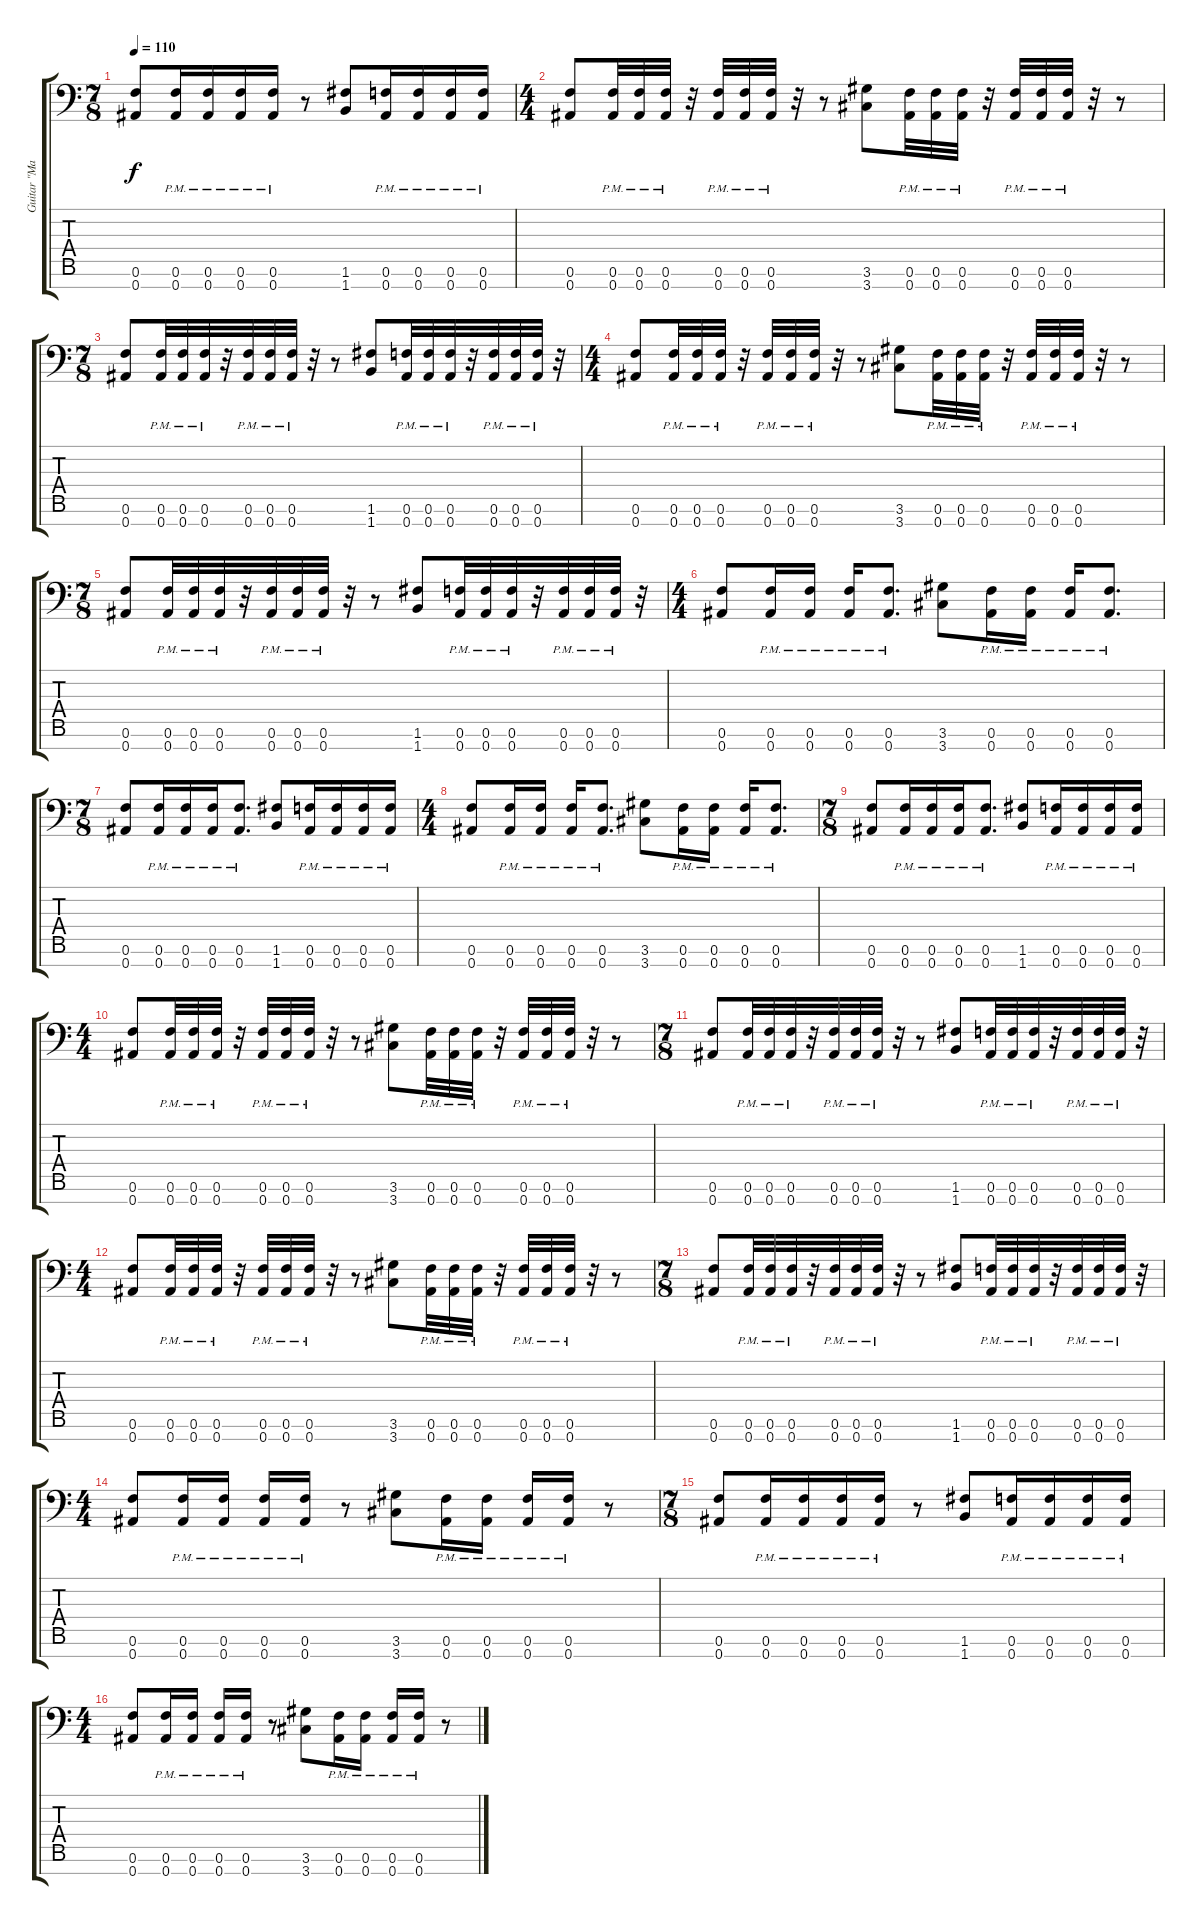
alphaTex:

\track ("Guitar \"Main\"" "Guitar \"Ma") {instrument overdrivenguitar}
\staff {score tabs}
\tuning (F4 C4 Ab3 Eb3 Bb2 F2 Bb1) {hide}
\ts (7 8)
\tempo 110
\clef f4
\ks c
(0.6 0.7).8{dy f} (0.6{pm} 0.7{pm}).16 (0.6{pm} 0.7{pm}).16 (0.6{pm} 0.7{pm}).16 (0.6{pm} 0.7{pm}).16 r.8 (1.6 1.7).8 (0.6{pm} 0.7{pm}).16 (0.6{pm} 0.7{pm}).16 (0.6{pm} 0.7{pm}).16 (0.6{pm} 0.7{pm}).16 |
\ts (4 4)
(0.6 0.7).8 (0.6{pm} 0.7{pm}).32 (0.6{pm} 0.7{pm}).32 (0.6{pm} 0.7{pm}).32 r.32 (0.6{pm} 0.7{pm}).32 (0.6{pm} 0.7{pm}).32 (0.6{pm} 0.7{pm}).32 r.32 r.8 (3.6 3.7).8 (0.6{pm} 0.7{pm}).32 (0.6{pm} 0.7{pm}).32 (0.6{pm} 0.7{pm}).32 r.32 (0.6{pm} 0.7{pm}).32 (0.6{pm} 0.7{pm}).32 (0.6{pm} 0.7{pm}).32 r.32 r.8 |
\ts (7 8)
(0.6 0.7).8 (0.6{pm} 0.7{pm}).32 (0.6{pm} 0.7{pm}).32 (0.6{pm} 0.7{pm}).32 r.32 (0.6{pm} 0.7{pm}).32 (0.6{pm} 0.7{pm}).32 (0.6{pm} 0.7{pm}).32 r.32 r.8 (1.6 1.7).8 (0.6{pm} 0.7{pm}).32 (0.6{pm} 0.7{pm}).32 (0.6{pm} 0.7{pm}).32 r.32 (0.6{pm} 0.7{pm}).32 (0.6{pm} 0.7{pm}).32 (0.6{pm} 0.7{pm}).32 r.32 |
\ts (4 4)
(0.6 0.7).8 (0.6{pm} 0.7{pm}).32 (0.6{pm} 0.7{pm}).32 (0.6{pm} 0.7{pm}).32 r.32 (0.6{pm} 0.7{pm}).32 (0.6{pm} 0.7{pm}).32 (0.6{pm} 0.7{pm}).32 r.32 r.8 (3.6 3.7).8 (0.6{pm} 0.7{pm}).32 (0.6{pm} 0.7{pm}).32 (0.6{pm} 0.7{pm}).32 r.32 (0.6{pm} 0.7{pm}).32 (0.6{pm} 0.7{pm}).32 (0.6{pm} 0.7{pm}).32 r.32 r.8 |
\ts (7 8)
(0.6 0.7).8 (0.6{pm} 0.7{pm}).32 (0.6{pm} 0.7{pm}).32 (0.6{pm} 0.7{pm}).32 r.32 (0.6{pm} 0.7{pm}).32 (0.6{pm} 0.7{pm}).32 (0.6{pm} 0.7{pm}).32 r.32 r.8 (1.6 1.7).8 (0.6{pm} 0.7{pm}).32 (0.6{pm} 0.7{pm}).32 (0.6{pm} 0.7{pm}).32 r.32 (0.6{pm} 0.7{pm}).32 (0.6{pm} 0.7{pm}).32 (0.6{pm} 0.7{pm}).32 r.32 |
\ts (4 4)
(0.6 0.7).8 (0.6{pm} 0.7{pm}).16 (0.6{pm} 0.7{pm}).16 (0.6{pm} 0.7{pm}).16 (0.6{pm} 0.7{pm}).8{d} (3.6 3.7).8 (0.6{pm} 0.7{pm}).16 (0.6{pm} 0.7{pm}).16 (0.6{pm} 0.7{pm}).16 (0.6{pm} 0.7{pm}).8{d} |
\ts (7 8)
(0.6 0.7).8 (0.6{pm} 0.7{pm}).16 (0.6{pm} 0.7{pm}).16 (0.6{pm} 0.7{pm}).16 (0.6{pm} 0.7{pm}).8{d} (1.6 1.7).8 (0.6{pm} 0.7{pm}).16 (0.6{pm} 0.7{pm}).16 (0.6{pm} 0.7{pm}).16 (0.6{pm} 0.7{pm}).16 |
\ts (4 4)
(0.6 0.7).8 (0.6{pm} 0.7{pm}).16 (0.6{pm} 0.7{pm}).16 (0.6{pm} 0.7{pm}).16 (0.6{pm} 0.7{pm}).8{d} (3.6 3.7).8 (0.6{pm} 0.7{pm}).16 (0.6{pm} 0.7{pm}).16 (0.6{pm} 0.7{pm}).16 (0.6{pm} 0.7{pm}).8{d} |
\ts (7 8)
(0.6 0.7).8 (0.6{pm} 0.7{pm}).16 (0.6{pm} 0.7{pm}).16 (0.6{pm} 0.7{pm}).16 (0.6{pm} 0.7{pm}).8{d} (1.6 1.7).8 (0.6{pm} 0.7{pm}).16 (0.6{pm} 0.7{pm}).16 (0.6{pm} 0.7{pm}).16 (0.6{pm} 0.7{pm}).16 |
\ts (4 4)
(0.6 0.7).8 (0.6{pm} 0.7{pm}).32 (0.6{pm} 0.7{pm}).32 (0.6{pm} 0.7{pm}).32 r.32 (0.6{pm} 0.7{pm}).32 (0.6{pm} 0.7{pm}).32 (0.6{pm} 0.7{pm}).32 r.32 r.8 (3.6 3.7).8 (0.6{pm} 0.7{pm}).32 (0.6{pm} 0.7{pm}).32 (0.6{pm} 0.7{pm}).32 r.32 (0.6{pm} 0.7{pm}).32 (0.6{pm} 0.7{pm}).32 (0.6{pm} 0.7{pm}).32 r.32 r.8 |
\ts (7 8)
(0.6 0.7).8 (0.6{pm} 0.7{pm}).32 (0.6{pm} 0.7{pm}).32 (0.6{pm} 0.7{pm}).32 r.32 (0.6{pm} 0.7{pm}).32 (0.6{pm} 0.7{pm}).32 (0.6{pm} 0.7{pm}).32 r.32 r.8 (1.6 1.7).8 (0.6{pm} 0.7{pm}).32 (0.6{pm} 0.7{pm}).32 (0.6{pm} 0.7{pm}).32 r.32 (0.6{pm} 0.7{pm}).32 (0.6{pm} 0.7{pm}).32 (0.6{pm} 0.7{pm}).32 r.32 |
\ts (4 4)
(0.6 0.7).8 (0.6{pm} 0.7{pm}).32 (0.6{pm} 0.7{pm}).32 (0.6{pm} 0.7{pm}).32 r.32 (0.6{pm} 0.7{pm}).32 (0.6{pm} 0.7{pm}).32 (0.6{pm} 0.7{pm}).32 r.32 r.8 (3.6 3.7).8 (0.6{pm} 0.7{pm}).32 (0.6{pm} 0.7{pm}).32 (0.6{pm} 0.7{pm}).32 r.32 (0.6{pm} 0.7{pm}).32 (0.6{pm} 0.7{pm}).32 (0.6{pm} 0.7{pm}).32 r.32 r.8 |
\ts (7 8)
(0.6 0.7).8 (0.6{pm} 0.7{pm}).32 (0.6{pm} 0.7{pm}).32 (0.6{pm} 0.7{pm}).32 r.32 (0.6{pm} 0.7{pm}).32 (0.6{pm} 0.7{pm}).32 (0.6{pm} 0.7{pm}).32 r.32 r.8 (1.6 1.7).8 (0.6{pm} 0.7{pm}).32 (0.6{pm} 0.7{pm}).32 (0.6{pm} 0.7{pm}).32 r.32 (0.6{pm} 0.7{pm}).32 (0.6{pm} 0.7{pm}).32 (0.6{pm} 0.7{pm}).32 r.32 |
\ts (4 4)
(0.6 0.7).8 (0.6{pm} 0.7{pm}).16 (0.6{pm} 0.7{pm}).16 (0.6{pm} 0.7{pm}).16 (0.6{pm} 0.7{pm}).16 r.8 (3.6 3.7).8 (0.6{pm} 0.7{pm}).16 (0.6{pm} 0.7{pm}).16 (0.6{pm} 0.7{pm}).16 (0.6{pm} 0.7{pm}).16 r.8 |
\ts (7 8)
(0.6 0.7).8 (0.6{pm} 0.7{pm}).16 (0.6{pm} 0.7{pm}).16 (0.6{pm} 0.7{pm}).16 (0.6{pm} 0.7{pm}).16 r.8 (1.6 1.7).8 (0.6{pm} 0.7{pm}).16 (0.6{pm} 0.7{pm}).16 (0.6{pm} 0.7{pm}).16 (0.6{pm} 0.7{pm}).16 |
\ts (4 4)
(0.6 0.7).8 (0.6{pm} 0.7{pm}).16 (0.6{pm} 0.7{pm}).16 (0.6{pm} 0.7{pm}).16 (0.6{pm} 0.7{pm}).16 r.8 (3.6 3.7).8 (0.6{pm} 0.7{pm}).16 (0.6{pm} 0.7{pm}).16 (0.6{pm} 0.7{pm}).16 (0.6{pm} 0.7{pm}).16 r.8
